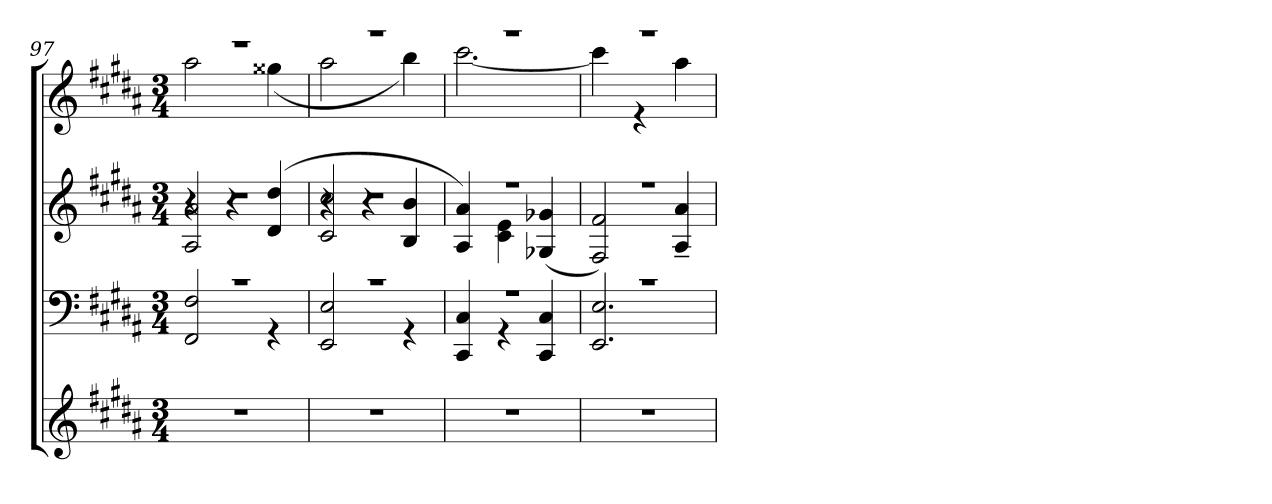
**kern	**kern	**kern	**kern
*part3	*part2	*part2	*part1
*staff4	*staff3	*staff2	*staff1
*clefG2	*clefF4	*clefG2	*clefG2
*k[f#c#g#d#a#]	*k[f#c#g#d#a#]	*k[f#c#g#d#a#]	*k[f#c#g#d#a#]
*M3/4	*M3/4	*M3/4	*M3/4
=97	=97	=97	=97
*	*^	*^	*^
*	*	*	*	*^	*	*
2.r	2.r	2FF#/ 2F#/	2.r	2A#/ 2a#/	4r	2.r	2aa#\
.	.	.	.	.	4r	.	.
.	.	4r	.	4ryy	(>4d#/ 4dd#/	.	(>4gg##X\
=98	=98	=98	=98	=98	=98	=98	=98
2.r	2.r	2EE/ 2E/	2.r	2c#/ 2cc#/	4r	2.r	2aa#\
.	.	.	.	.	4r	.	.
.	.	4r	.	4ryy	4B/ 4b/	.	4bb\)
*	*	*	*	*v	*v	*	*
=99	=99	=99	=99	=99	=99	=99
2.r	2.r	4CC#/ 4C#/	2.r	4A#/ 4a#/)	2.r	[2.ccc#\
.	.	4r	.	4c#\ 4e\	.	.
.	.	4CC#/ 4C#/	.	(>4G-X/ 4g-X/	.	.
=100	=100	=100	=100	=100	=100	=100
2.r	2.r	2.EE/ 2.E/	2.r	2F#/ 2f#/)	2.r	4ccc#\]
.	.	.	.	.	.	4r
.	.	.	.	4A#/~ 4a#/~	.	4aa#\
*	*v	*v	*	*	*v	*v
*	*	*v	*v	*
=	=	=	=
*-	*-	*-	*-
